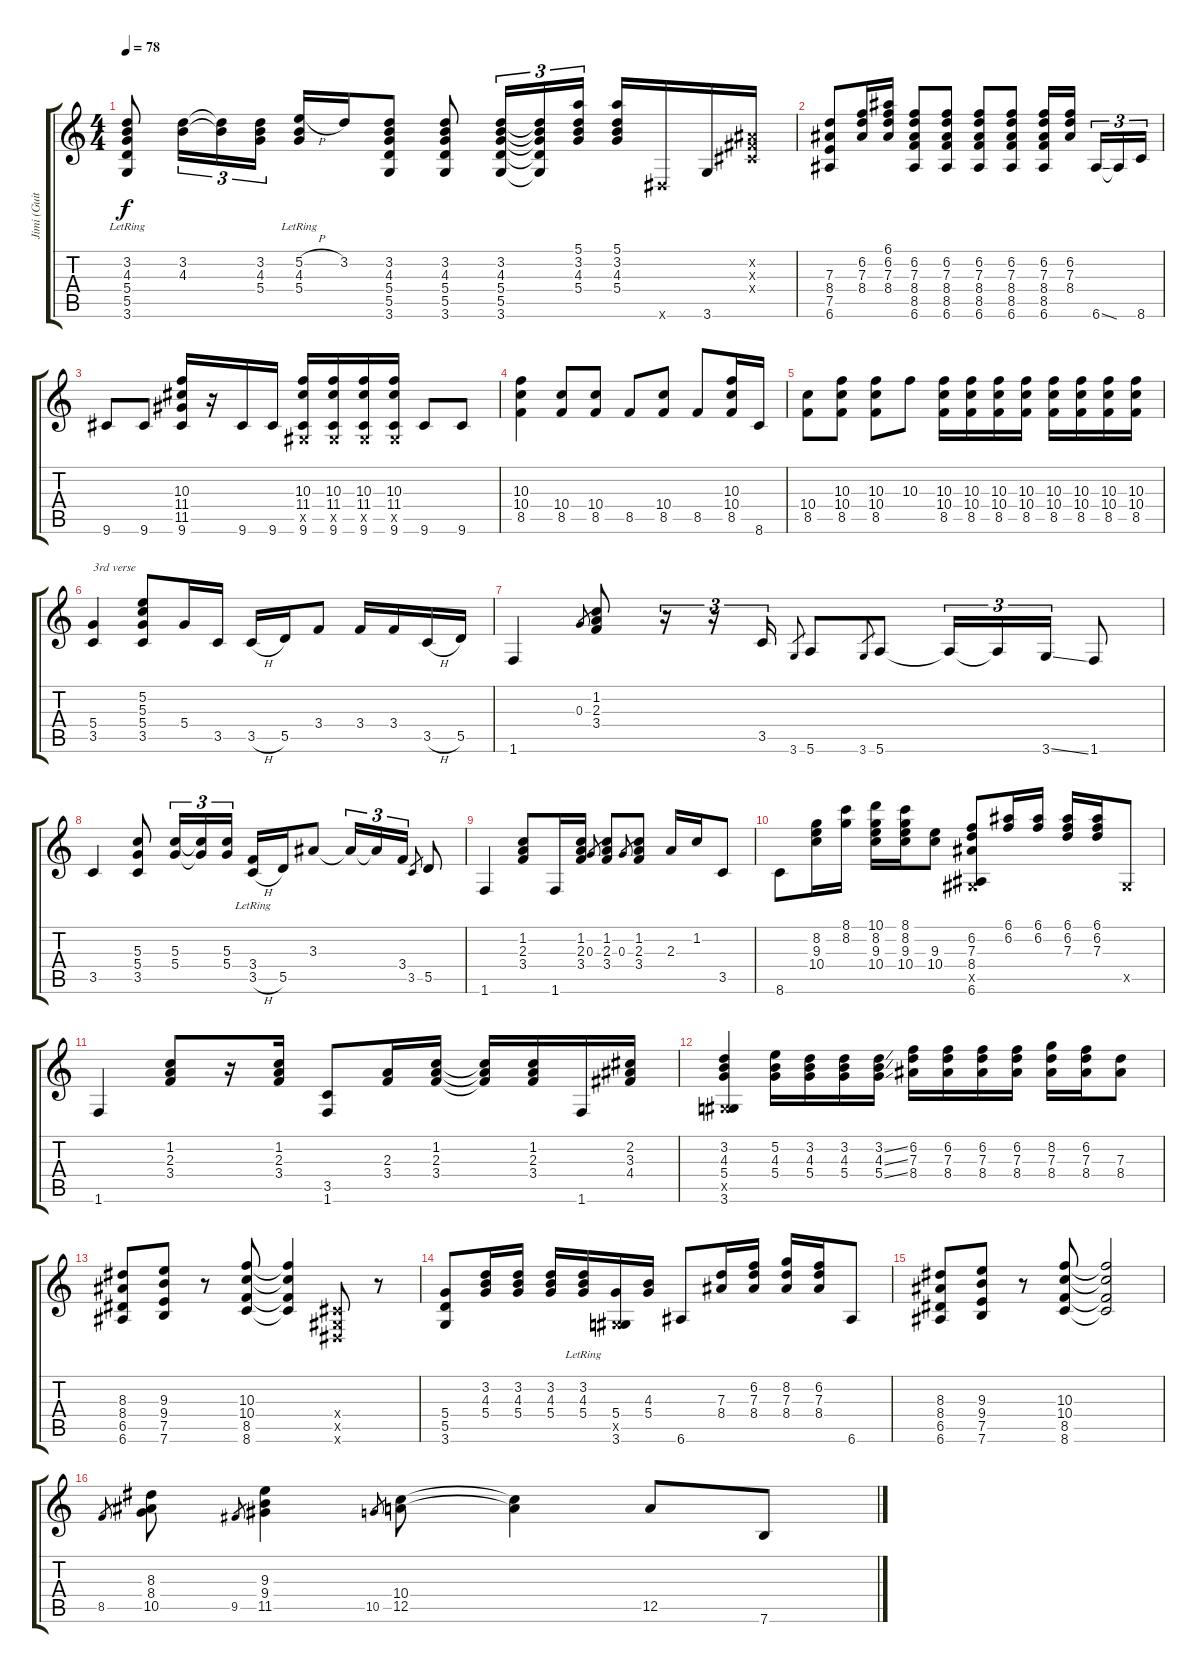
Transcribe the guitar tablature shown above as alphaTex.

\track ("Jimi (Guitar 1)" "Jimi (Guit") {instrument electricguitarclean}
\staff {score tabs}
\tuning (E4 B3 G3 D3 A2 E2) {hide}
\ts (4 4)
\tempo 78
\clef g2
\ks c
(3.2 4.3 5.4{lr} 5.5 3.6).8{dy f} (3.2 4.3).16{tu (3 2)} (3.2{t} 4.3{t}).16{tu (3 2)} (3.2 4.3 5.4).16{tu (3 2)} (5.2{h} 4.3{lr} 5.4{lr}).16 3.2.16 (3.2 4.3 5.4 5.5 3.6).8 (3.2 4.3 5.4 5.5 3.6).8 (3.2 4.3 5.4 5.5 3.6).16{tu (3 2)} (3.2{t} 4.3{t} 5.4{t} 5.5{t} 3.6{t}).16{tu (3 2)} (5.1 3.2 4.3 5.4).16{tu (3 2)} (5.1 3.2 4.3 5.4).16 -1.6{x}.16 3.6.16 (-1.2{x} -1.3{x} -1.4{x}).16 |
(7.3 8.4 7.5 6.6).8 (6.2 7.3 8.4).16 (6.1 6.2 7.3 8.4).16 (6.2 7.3 8.4 8.5 6.6).8 (6.2 7.3 8.4 8.5 6.6).8 (6.2 7.3 8.4 8.5 6.6).8 (6.2 7.3 8.4 8.5 6.6).8 (6.2 7.3 8.4 8.5 6.6).16 (6.2 7.3 8.4).16 6.6{ss}.16{tu (3 2)} 6.6{t}.16{tu (3 2)} 8.6.16{tu (3 2)} |
9.6.8 9.6.8 (10.3 11.4 11.5 9.6).16 r.16 9.6.16 9.6.16 (10.3 11.4 -1.5{x} 9.6).16 (10.3 11.4 -1.5{x} 9.6).16 (10.3 11.4 -1.5{x} 9.6).16 (10.3 11.4 -1.5{x} 9.6).16 9.6.8 9.6.8 |
(10.3 10.4 8.5).4 (10.4 8.5).8 (10.4 8.5).8 8.5.8 (10.4 8.5).8 8.5.8 (10.3 10.4 8.5).16 8.6.16 |
(10.4 8.5).8 (10.3 10.4 8.5).8 (10.3 10.4 8.5).8 10.3.8 (10.3 10.4 8.5).16 (10.3 10.4 8.5).16 (10.3 10.4 8.5).16 (10.3 10.4 8.5).16 (10.3 10.4 8.5).16 (10.3 10.4 8.5).16 (10.3 10.4 8.5).16 (10.3 10.4 8.5).16 |
(5.4 3.5).4{txt "3rd verse"} (5.2 5.3 5.4 3.5).8 5.4.16 3.5.16 3.5{h}.16 5.5.16 3.4.8 3.4.16 3.4.16 3.5{h}.16 5.5.16 |
1.6.4 0.3.8{gr} (1.2 2.3 3.4).8 r.16{tu (3 2)} r.16{tu (3 2)} 3.5.16{tu (3 2)} 3.6.8{gr} 5.6.8 3.6.8{gr} 5.6.8 5.6{t}.16{tu (3 2)} 5.6{t}.16{tu (3 2)} 3.6{ss}.16{tu (3 2)} 1.6.8 |
3.5.4 (5.3 5.4 3.5).8 (5.3 5.4).16{tu (3 2)} (5.3{t} 5.4{t}).16{tu (3 2)} (5.3 5.4).16{tu (3 2)} (3.4{lr} 3.5{h}).16 5.5.16 3.3.8 3.3{t}.16{tu (3 2)} 3.3{t}.16{tu (3 2)} 3.4.16{tu (3 2)} 3.5.8{gr} 5.5.8 |
1.6.4 (1.2 2.3 3.4).8 1.6.16 (1.2 2.3 3.4).16 0.3.8{gr} (1.2 2.3 3.4).8 0.3.8{gr} (1.2 2.3 3.4).8 2.3.16 1.2.16 3.5.8 |
8.6.8 (8.2 9.3 10.4).16 (8.1 8.2).16 (10.1 8.2 9.3 10.4).16 (8.1 8.2 9.3 10.4).16 (9.3 10.4).8 (6.2 7.3 8.4 -1.5{x} 6.6).8 (6.1 6.2).16 (6.1 6.2).16 (6.1 6.2 7.3).16 (6.1 6.2 7.3).16 -1.5{x}.8 |
1.6.4 (1.2 2.3 3.4).8 r.16 (1.2 2.3 3.4).16 (3.5 1.6).8 (2.3 3.4).16 (1.2 2.3 3.4).16 (1.2{t} 2.3{t} 3.4{t}).16 (1.2 2.3 3.4).16 1.6.16 (2.2 3.3 4.4).16 |
(3.2 4.3 5.4 -1.5{x} 3.6).4 (5.2 4.3 5.4).16 (3.2 4.3 5.4).16 (3.2 4.3 5.4).16 (3.2{ss} 4.3{ss} 5.4{ss}).16 (6.2 7.3 8.4).16 (6.2 7.3 8.4).16 (6.2 7.3 8.4).16 (6.2 7.3 8.4).16 (8.2 7.3 8.4).16 (6.2 7.3 8.4).16 (7.3 8.4).8 |
(8.3 8.4 6.5 6.6).8 (9.3 9.4 7.5 7.6).8 r.8 (10.3 10.4 8.5 8.6).8 (10.3{t} 10.4{t} 8.5{t} 8.6{t}).4 (-1.4{x} -1.5{x} -1.6{x}).8 r.8 |
(5.4 5.5 3.6).8 (3.2 4.3 5.4).16 (3.2 4.3 5.4).16 (3.2 4.3 5.4).16 (3.2{lr} 4.3{lr} 5.4).16 (5.4 -1.5{x} 3.6).16 (4.3 5.4).16 6.6.8 (7.3 8.4).16 (6.2 7.3 8.4).16 (8.2 7.3 8.4).16 (6.2 7.3 8.4).16 6.6.8 |
(8.3 8.4 6.5 6.6).8 (9.3 9.4 7.5 7.6).8 r.8 (10.3 10.4 8.5 8.6).8 (10.3{t} 10.4{t} 8.5{t} 8.6{t}).2 |
8.5.8{gr} (8.3 8.4 10.5).8 9.5.8{gr} (9.3 9.4 11.5).4 10.5.8{gr} (10.4 12.5).8 (10.4{t} 12.5{t}).4 12.5{ss}.8 7.6.8
